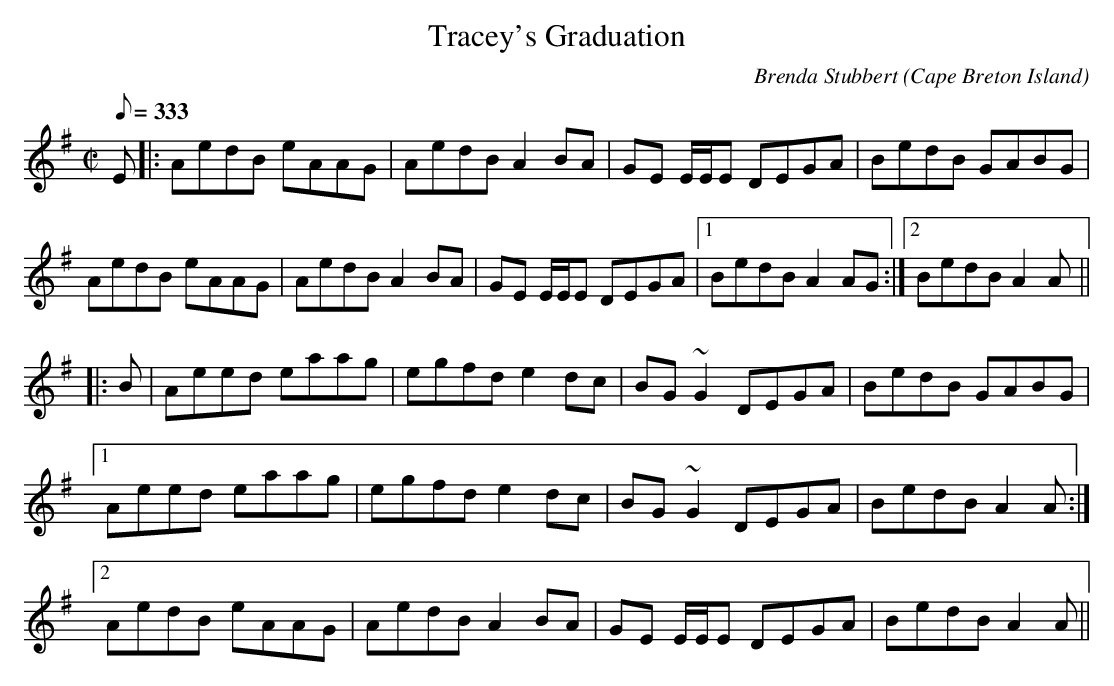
X:1
T:Tracey's Graduation
C:Brenda Stubbert
O:Cape Breton Island
L:1/8
Q:333
M:C|
K:Ador
E|:AedB eAAG|AedB A2 BA|GE E/E/E DEGA|BedB GABG|
AedB eAAG|AedB A2 BA|GE E/E/E DEGA|[1BedB A2 AG:|[2BedB A2 A||
|:B|Aeed eaag|egfd e2 dc|BG ~G2 DEGA|BedB GABG|
[1Aeed eaag|egfd e2 dc|BG ~G2 DEGA|BedB A2 A:|
[2AedB eAAG|AedB A2 BA|GE E/E/E DEGA|BedB A2 A||
